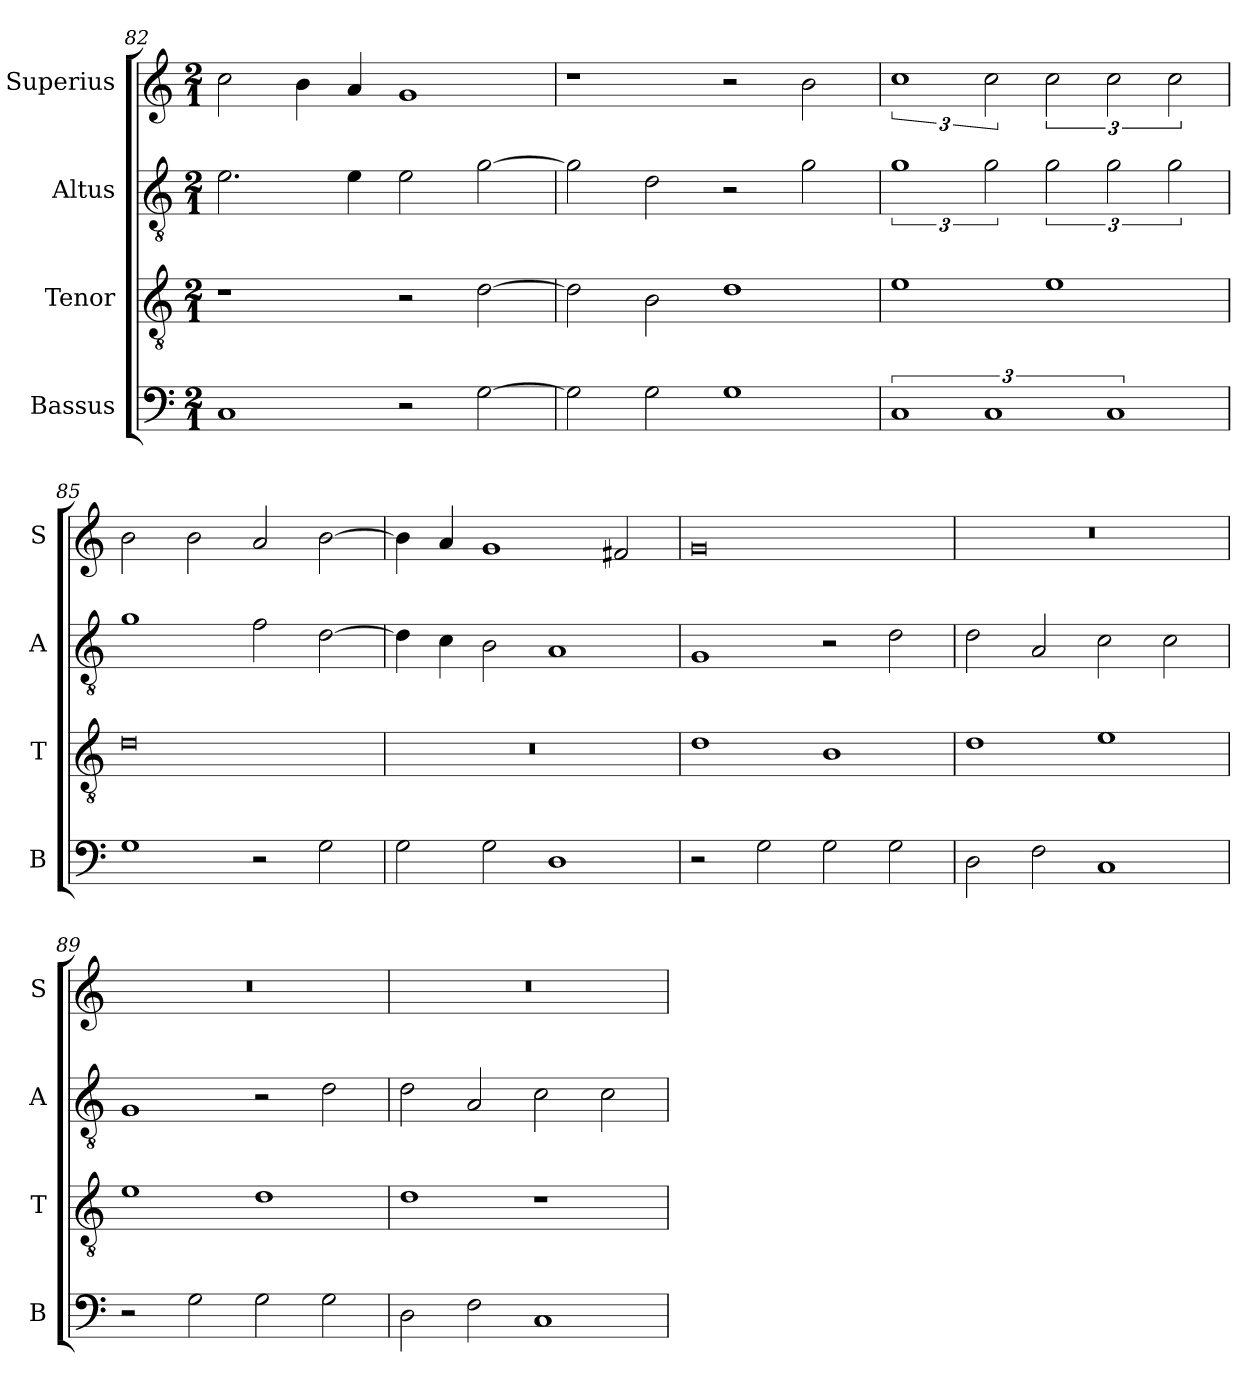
**kern	**kern	**kern	**kern
*part4	*part3	*part2	*part1
*staff4	*staff3	*staff2	*staff1
*I"Bassus	*I"Tenor	*I"Altus	*I"Superius
*I'B	*I'T	*I'A	*I'S
*clefF4	*clefGv2	*clefGv2	*clefG2
*k[]	*k[]	*k[]	*k[]
*M2/1	*M2/1	*M2/1	*M2/1
=82	=82	=82	=82
1C	1r	2.e\	2cc\
.	.	.	4b\
.	.	4e\	4a/
2r	2r	2e\	1g
[2G\	[2d\	[2g\	.
=83	=83	=83	=83
2G\]	2d\]	2g\]	1r
2G\	2B\	2d\	.
1G	1d	2r	2r
.	.	2g\	2b\
=84	=84	=84	=84
3%2C	1e	3%2g	3%2cc
3%2C	.	3g\	3cc\
.	1e	3g\	3cc\
3%2C	.	3g\	3cc\
.	.	3g\	3cc\
=85	=85	=85	=85
1G	0d	1g	2b\
.	.	.	2b\
2r	.	2f\	2a/
2G\	.	[2d\	[2b\
=86	=86	=86	=86
2G\	0r	4d\]	4b\]
.	.	4c\	4a/
2G\	.	2B\	1g
1D	.	1A	.
.	.	.	2f#X/
=87	=87	=87	=87
2r	1d	1G	0g
2G\	.	.	.
2G\	1B	2r	.
2G\	.	2d\	.
=88	=88	=88	=88
2D\	1d	2d\	0r
2F\	.	2A/	.
1C	1e	2c\	.
.	.	2c\	.
=89	=89	=89	=89
2r	1e	1G	0r
2G\	.	.	.
2G\	1d	2r	.
2G\	.	2d\	.
=90	=90	=90	=90
2D\	1d	2d\	0r
2F\	.	2A/	.
1C	1r	2c\	.
.	.	2c\	.
=	=	=	=
*-	*-	*-	*-
